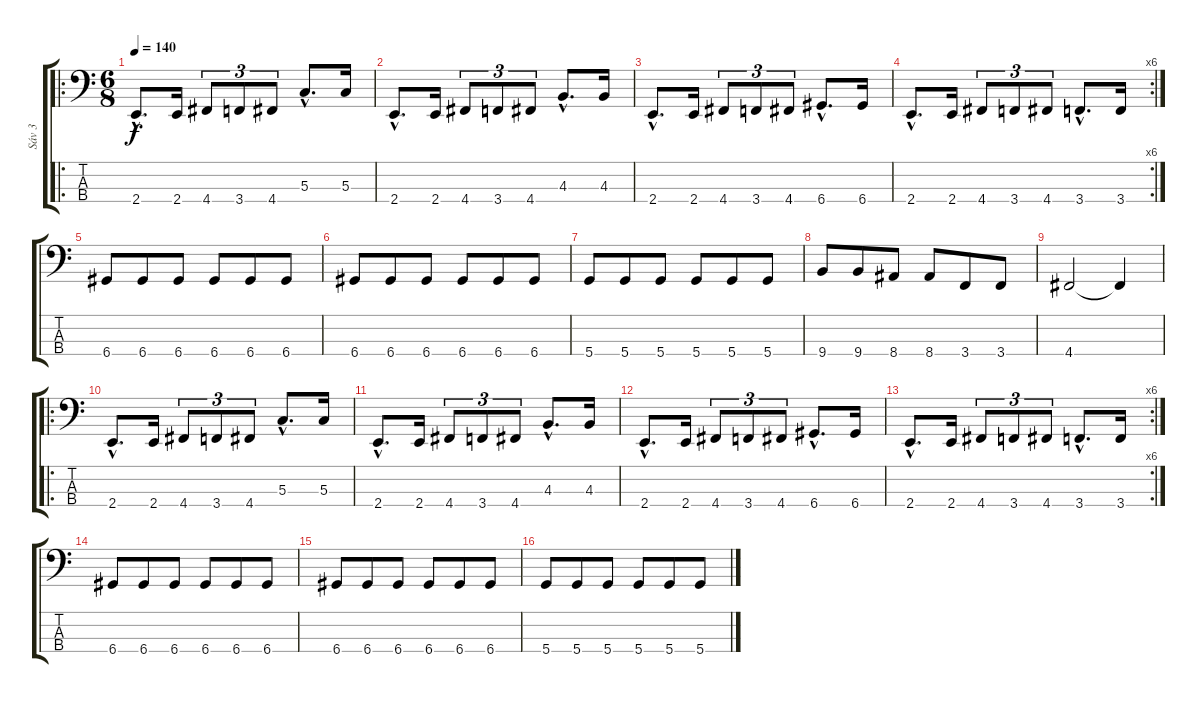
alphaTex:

\track ("Sáv 3" "Sáv 3") {instrument electricbasspick}
\staff {score tabs}
\tuning (F2 C2 G1 D1) {hide}
\ro
\ts (6 8)
\tempo 140
\clef f4
\ks c
2.4{hac}.8{d dy f instrument electricbasspick} 2.4.16 4.4.8{tu (3 2)} 3.4.8{tu (3 2)} 4.4.8{tu (3 2)} 5.3{hac}.8{d} 5.3.16 |
2.4{hac}.8{d} 2.4.16 4.4.8{tu (3 2)} 3.4.8{tu (3 2)} 4.4.8{tu (3 2)} 4.3{hac}.8{d} 4.3.16 |
2.4{hac}.8{d} 2.4.16 4.4.8{tu (3 2)} 3.4.8{tu (3 2)} 4.4.8{tu (3 2)} 6.4{hac}.8{d} 6.4.16 |
\rc 6
2.4{hac}.8{d} 2.4.16 4.4.8{tu (3 2)} 3.4.8{tu (3 2)} 4.4.8{tu (3 2)} 3.4{hac}.8{d} 3.4.16 |
6.4.8 6.4.8 6.4.8 6.4.8 6.4.8 6.4.8 |
6.4.8 6.4.8 6.4.8 6.4.8 6.4.8 6.4.8 |
5.4.8 5.4.8 5.4.8 5.4.8 5.4.8 5.4.8 |
9.4.8 9.4.8 8.4.8 8.4.8 3.4.8 3.4.8 |
4.4.2 4.4{t}.4 |
\ro
2.4{hac}.8{d} 2.4.16 4.4.8{tu (3 2)} 3.4.8{tu (3 2)} 4.4.8{tu (3 2)} 5.3{hac}.8{d} 5.3.16 |
2.4{hac}.8{d} 2.4.16 4.4.8{tu (3 2)} 3.4.8{tu (3 2)} 4.4.8{tu (3 2)} 4.3{hac}.8{d} 4.3.16 |
2.4{hac}.8{d} 2.4.16 4.4.8{tu (3 2)} 3.4.8{tu (3 2)} 4.4.8{tu (3 2)} 6.4{hac}.8{d} 6.4.16 |
\rc 6
2.4{hac}.8{d} 2.4.16 4.4.8{tu (3 2)} 3.4.8{tu (3 2)} 4.4.8{tu (3 2)} 3.4{hac}.8{d} 3.4.16 |
6.4.8 6.4.8 6.4.8 6.4.8 6.4.8 6.4.8 |
6.4.8 6.4.8 6.4.8 6.4.8 6.4.8 6.4.8 |
5.4.8 5.4.8 5.4.8 5.4.8 5.4.8 5.4.8
